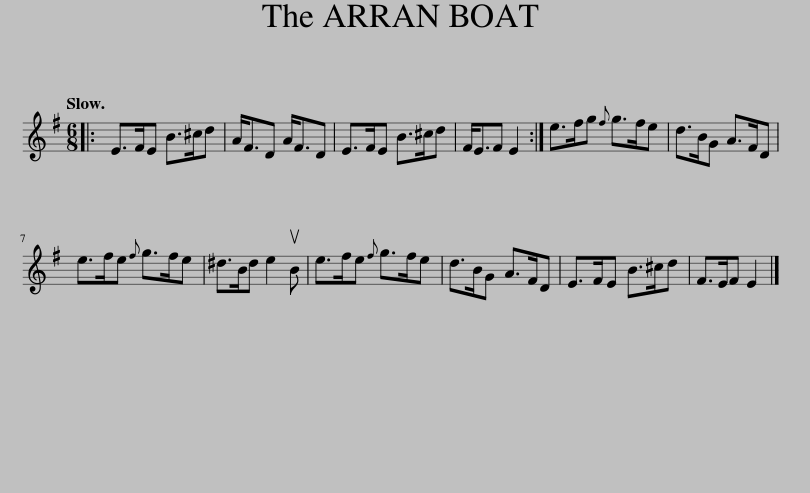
X:1
L:1/8
Q:1/4=120
M:6/8
I:linebreak $
K:Emin
V:1 treble
V:1
|: E>FE B>^cd | A<FD A<FD | E>FE B>^cd | F<EF E2 :| e>fg{f} g>fe | %5
 d>BG A>FD |$ e>fe{f} g>fe | ^d>Bd e2 uB | e>fe{f} g>fe | d>BG A>FD | %10
 E>FE B>^cd | F>EF E2 |] %12
